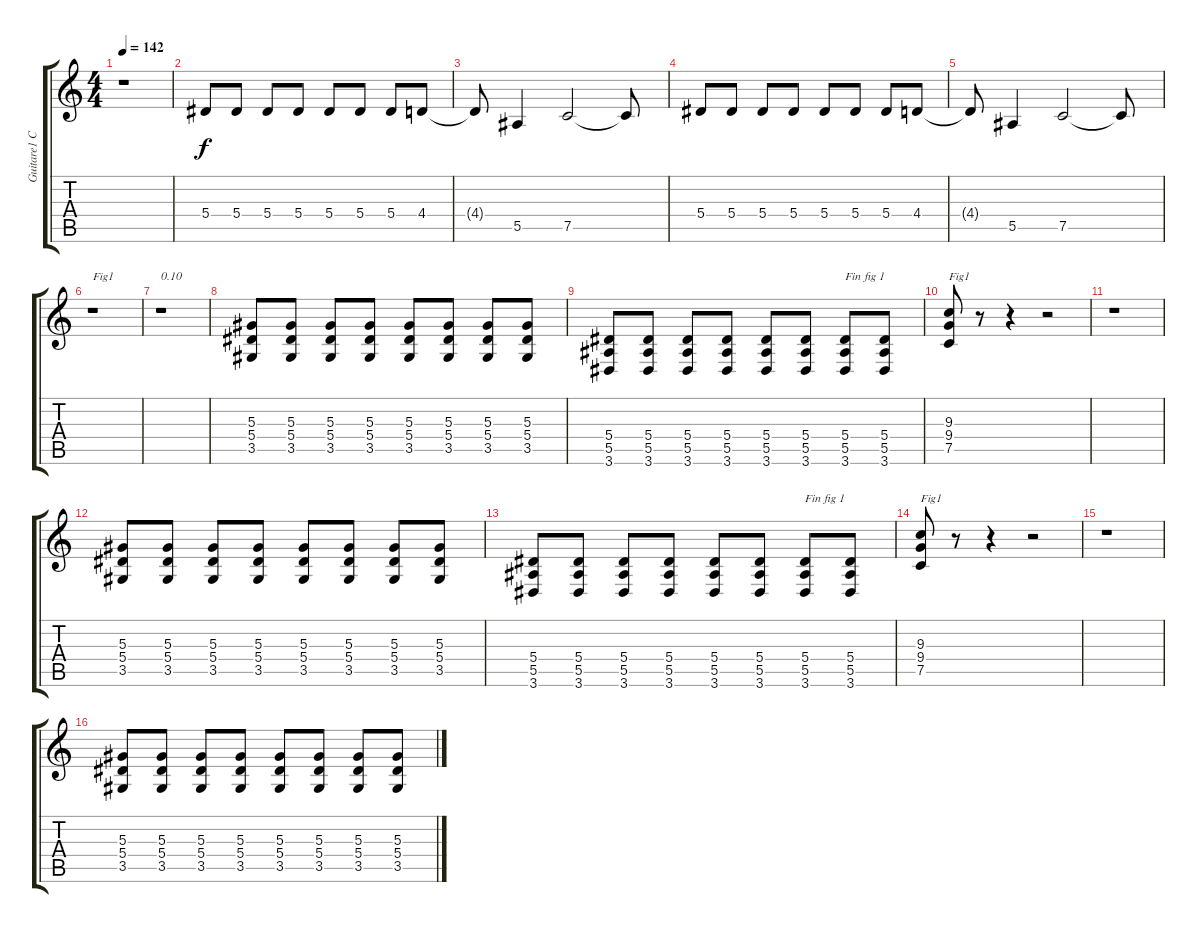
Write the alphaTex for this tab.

\track ("Guitare1 C 121" "Guitare1 C") {instrument overdrivenguitar}
\staff {score tabs}
\tuning (C4 G3 Eb3 Bb2 F2 C2) {hide}
\ts (4 4)
\tempo 142
\clef g2
\ks c
r.1{dy f instrument overdrivenguitar} |
5.4.8 5.4.8 5.4.8 5.4.8 5.4.8 5.4.8 5.4.8 4.4.8 |
4.4{t}.8 5.5.4 7.5.2 7.5{t}.8 |
5.4.8 5.4.8 5.4.8 5.4.8 5.4.8 5.4.8 5.4.8 4.4.8 |
4.4{t}.8 5.5.4 7.5.2 7.5{t}.8 |
r.1{txt "Fig1"} |
r.1{txt "0.10"} |
(5.3 5.4 3.5).8 (5.3 5.4 3.5).8 (5.3 5.4 3.5).8 (5.3 5.4 3.5).8 (5.3 5.4 3.5).8 (5.3 5.4 3.5).8 (5.3 5.4 3.5).8 (5.3 5.4 3.5).8 |
(5.4 5.5 3.6).8 (5.4 5.5 3.6).8 (5.4 5.5 3.6).8 (5.4 5.5 3.6).8 (5.4 5.5 3.6).8 (5.4 5.5 3.6).8 (5.4 5.5 3.6).8{txt "Fin fig 1"} (5.4 5.5 3.6).8 |
(9.3 9.4 7.5).8{txt "Fig1"} r.8 r.4 r.2 |
r.1 |
(5.3 5.4 3.5).8 (5.3 5.4 3.5).8 (5.3 5.4 3.5).8 (5.3 5.4 3.5).8 (5.3 5.4 3.5).8 (5.3 5.4 3.5).8 (5.3 5.4 3.5).8 (5.3 5.4 3.5).8 |
(5.4 5.5 3.6).8 (5.4 5.5 3.6).8 (5.4 5.5 3.6).8 (5.4 5.5 3.6).8 (5.4 5.5 3.6).8 (5.4 5.5 3.6).8 (5.4 5.5 3.6).8{txt "Fin fig 1"} (5.4 5.5 3.6).8 |
(9.3 9.4 7.5).8{txt "Fig1"} r.8 r.4 r.2 |
r.1 |
(5.3 5.4 3.5).8 (5.3 5.4 3.5).8 (5.3 5.4 3.5).8 (5.3 5.4 3.5).8 (5.3 5.4 3.5).8 (5.3 5.4 3.5).8 (5.3 5.4 3.5).8 (5.3 5.4 3.5).8
